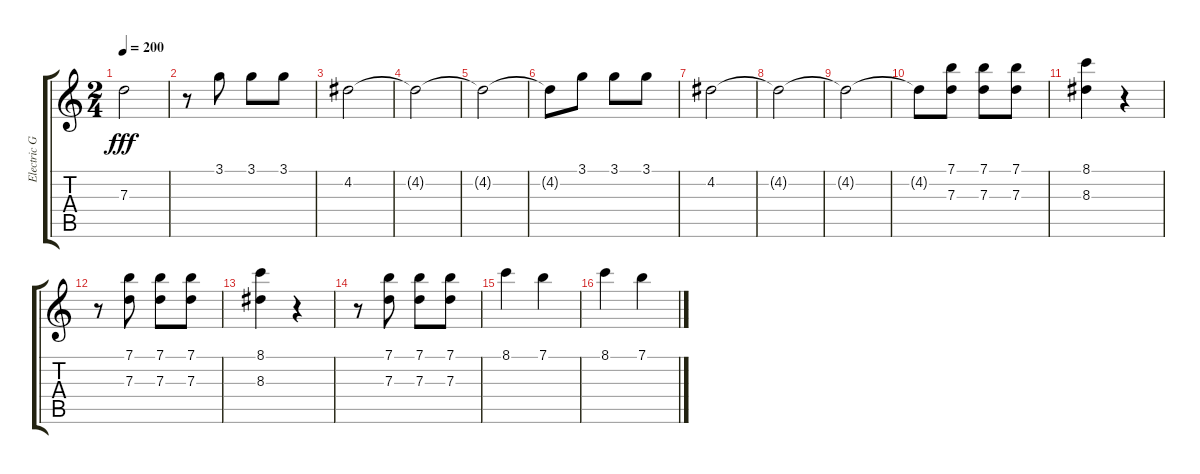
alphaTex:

\track ("Electric Guitar 2" "Electric G") {instrument overdrivenguitar}
\staff {score tabs}
\tuning (E4 B3 G3 D3 A2 E2) {hide}
\ts (2 4)
\tempo 200
\clef g2
\ks c
7.3{t}.2{dy fff} |
r.8 3.1.8 3.1.8 3.1.8 |
4.2.2 |
4.2{t}.2 |
4.2{t}.2 |
4.2{t}.8 3.1.8 3.1.8 3.1.8 |
4.2.2 |
4.2{t}.2 |
4.2{t}.2 |
4.2{t}.8 (7.1 7.3).8 (7.1 7.3).8 (7.1 7.3).8 |
(8.1 8.3).4 r.4 |
r.8 (7.1 7.3).8 (7.1 7.3).8 (7.1 7.3).8 |
(8.1 8.3).4 r.4 |
r.8 (7.1 7.3).8 (7.1 7.3).8 (7.1 7.3).8 |
8.1.4 7.1.4 |
8.1.4 7.1.4
